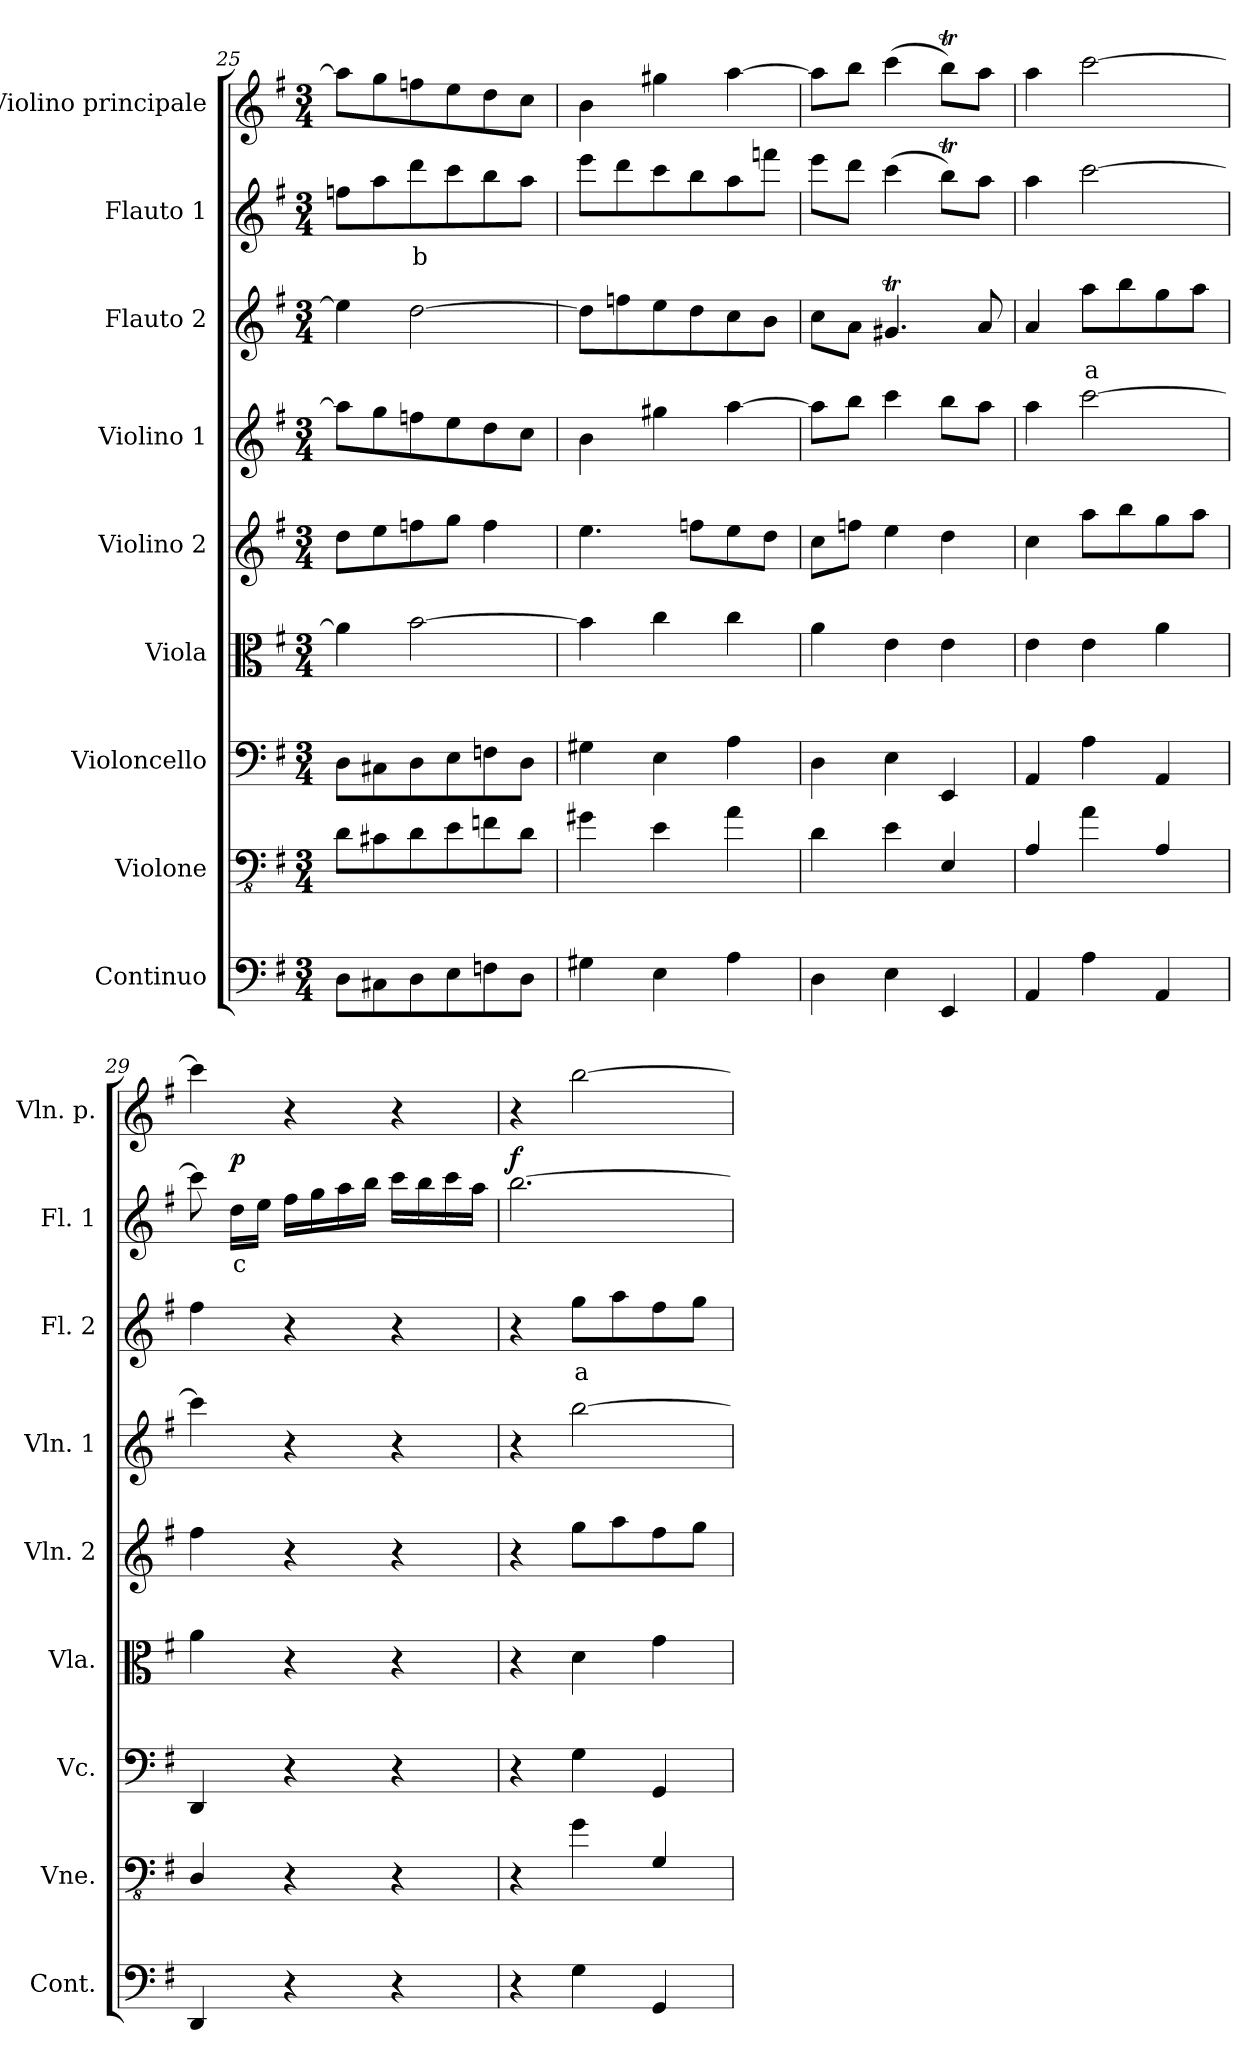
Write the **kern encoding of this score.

**kern	**kern	**kern	**kern	**kern	**kern	**kern	**text	**kern	**text	**dynam	**kern
*part9	*part8	*part7	*part6	*part5	*part4	*part3	*part3	*part2	*part2	*part2	*part1
*staff9	*staff8	*staff7	*staff6	*staff5	*staff4	*staff3	*staff3	*staff2	*staff2	*staff2	*staff1
*I"Continuo	*I"Violone	*I"Violoncello	*I"Viola	*I"Violino 2	*I"Violino 1	*I"Flauto 2	*	*I"Flauto 1	*	*	*I"Violino principale
*I'Cont.	*I'Vne.	*I'Vc.	*I'Vla.	*I'Vln. 2	*I'Vln. 1	*I'Fl. 2	*	*I'Fl. 1	*	*	*I'Vln. p.
*clefF4	*clefFv4	*clefF4	*clefC3	*clefG2	*clefG2	*clefG2	*	*clefG2	*	*	*clefG2
*	*ITrd7c12	*	*	*	*	*	*	*	*	*	*
*k[f#]	*k[f#]	*k[f#]	*k[f#]	*k[f#]	*k[f#]	*k[f#]	*	*k[f#]	*	*	*k[f#]
*M3/4	*M3/4	*M3/4	*M3/4	*M3/4	*M3/4	*M3/4	*	*M3/4	*	*	*M3/4
=25	=25	=25	=25	=25	=25	=25	=25	=25	=25	=25	=25
8D\L	8DD\L	8D\L	4a\]	8dd\L	8aa\L]	4ee\]	.	8ffn\L	.	.	8aa\L]
8C#X\	8CC#X\	8C#X\	.	8ee\	8gg\	.	.	8aa\	.	.	8gg\
!	!	!	!	!	!	!	!	!	!LO:LY:color=#FF0000	!	!
8D\	8DD\	8D\	[2b\	8ffn\	8ffn\	[2dd\	.	8ddd\	b	.	8ffn\
8E\	8EE\	8E\	.	8gg\J	8ee\	.	.	8ccc\	.	.	8ee\
8Fn\	8FFn\	8Fn\	.	4ff\	8dd\	.	.	8bb\	.	.	8dd\
8D\J	8DD\J	8D\J	.	.	8cc\J	.	.	8aa\J	.	.	8cc\J
=26	=26	=26	=26	=26	=26	=26	=26	=26	=26	=26	=26
4G#X\	4GG#X\	4G#X\	4b\]	4.ee\	4b\	8dd\L]	.	8eee\L	.	.	4b\
.	.	.	.	.	.	8ffn\	.	8ddd\	.	.	.
4E\	4EE\	4E\	4cc\	.	4gg#X\	8ee\	.	8ccc\	.	.	4gg#X\
.	.	.	.	8ffn\L	.	8dd\	.	8bb\	.	.	.
4A\	4AA\	4A\	4cc\	8ee\	[4aa\	8cc\	.	8aa\	.	.	[4aa\
.	.	.	.	8dd\J	.	8b\J	.	8fffn\J	.	.	.
=27	=27	=27	=27	=27	=27	=27	=27	=27	=27	=27	=27
4D\	4DD\	4D\	4a\	8cc\L	8aa\L]	8cc\L	.	8eee\L	.	.	8aa\L]
.	.	.	.	8ffn\J	8bb\J	8a\J	.	8ddd\J	.	.	8bb\J
4E\	4EE\	4E\	4e\	4ee\	4ccc\	4.g#Xt/	.	(4ccc\	.	.	(4ccc\
4EE/	4EEE/	4EE/	4e\	4dd\	8bb\L	.	.	8bbt\L)	.	.	8bbt\L)
.	.	.	.	.	8aa\J	8a/	.	8aa\J	.	.	8aa\J
=28	=28	=28	=28	=28	=28	=28	=28	=28	=28	=28	=28
4AA/	4AAA/	4AA/	4e\	4cc\	4aa\	4a/	.	4aa\	.	.	4aa\
!	!	!	!	!	!	!	!LO:LY:color=#FF0000	!	!	!	!
4A\	4AA\	4A\	4e\	8aa\L	[2ccc\	8aa\L	a	[2ccc\	.	.	[2ccc\
.	.	.	.	8bb\	.	8bb\	.	.	.	.	.
4AA/	4AAA/	4AA/	4a\	8gg\	.	8gg\	.	.	.	.	.
.	.	.	.	8aa\J	.	8aa\J	.	.	.	.	.
=29	=29	=29	=29	=29	=29	=29	=29	=29	=29	=29	=29
4DD/	4DDD/	4DD/	4a\	4ff#\	4ccc\]	4ff#\	.	8ccc\]	.	.	4ccc\]
!	!	!	!	!	!	!	!	!	!LO:LY:color=#FF0000	!LO:DY:b	!
.	.	.	.	.	.	.	.	16dd\LL	c	p	.
.	.	.	.	.	.	.	.	16ee\JJ	.	.	.
4r	4r	4r	4r	4r	4r	4r	.	16ff#\LL	.	.	4r
.	.	.	.	.	.	.	.	16gg\	.	.	.
.	.	.	.	.	.	.	.	16aa\	.	.	.
.	.	.	.	.	.	.	.	16bb\JJ	.	.	.
4r	4r	4r	4r	4r	4r	4r	.	16ccc\LL	.	.	4r
.	.	.	.	.	.	.	.	16bb\	.	.	.
.	.	.	.	.	.	.	.	16ccc\	.	.	.
.	.	.	.	.	.	.	.	16aa\JJ	.	.	.
=30	=30	=30	=30	=30	=30	=30	=30	=30	=30	=30	=30
!	!	!	!	!	!	!	!	!	!	!LO:DY:b	!
4r	4r	4r	4r	4r	4r	4r	.	[2.bb\	.	f	4r
!	!	!	!	!	!	!	!LO:LY:color=#FF0000	!	!	!	!
4G\	4GG\	4G\	4d\	8gg\L	[2bb\	8gg\L	a	.	.	.	[2bb\
.	.	.	.	8aa\	.	8aa\	.	.	.	.	.
4GG/	4GGG/	4GG/	4g\	8ff#\	.	8ff#\	.	.	.	.	.
.	.	.	.	8gg\J	.	8gg\J	.	.	.	.	.
=	=	=	=	=	=	=	=	=	=	=	=
*-	*-	*-	*-	*-	*-	*-	*-	*-	*-	*-	*-
